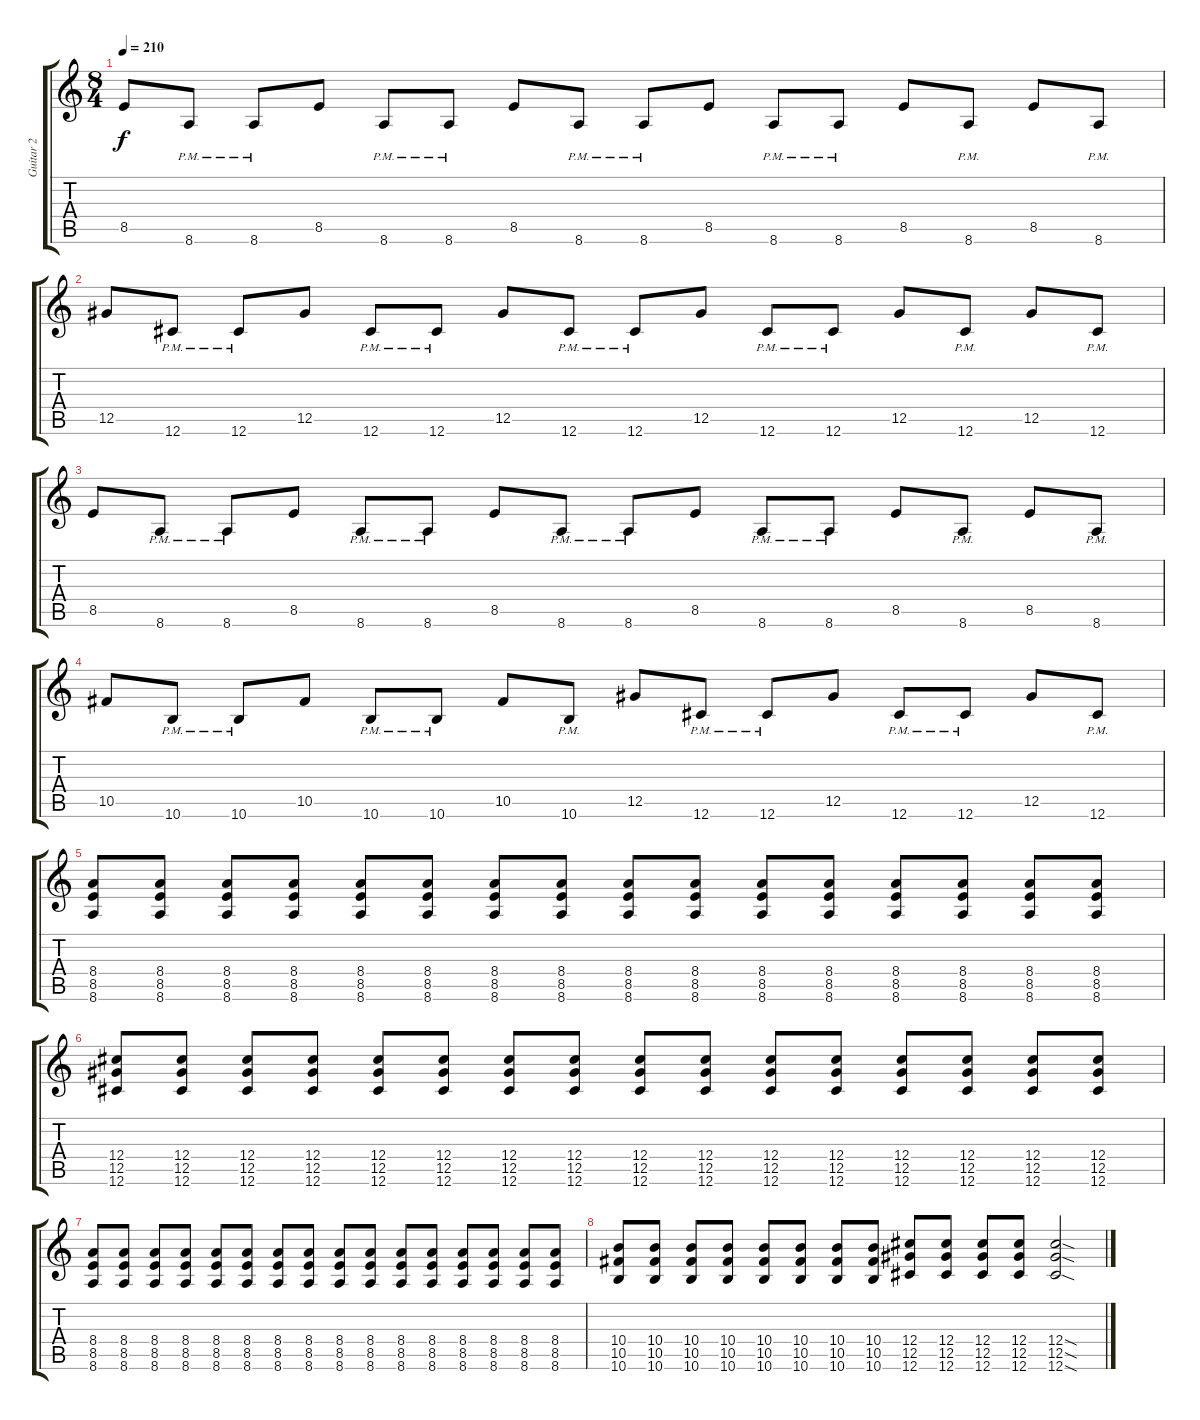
\track ("Guitar 2" "Guitar 2") {instrument distortionguitar}
\staff {score tabs}
\tuning (Eb4 Bb3 Gb3 Db3 Ab2 Db2) {hide}
\ts (8 4)
\tempo 210
\clef g2
\ks c
8.5.8{dy f} 8.6{pm}.8 8.6{pm}.8 8.5.8 8.6{pm}.8 8.6{pm}.8 8.5.8 8.6{pm}.8 8.6{pm}.8 8.5.8 8.6{pm}.8 8.6{pm}.8 8.5.8 8.6{pm}.8 8.5.8 8.6{pm}.8 |
12.5.8 12.6{pm}.8 12.6{pm}.8 12.5.8 12.6{pm}.8 12.6{pm}.8 12.5.8 12.6{pm}.8 12.6{pm}.8 12.5.8 12.6{pm}.8 12.6{pm}.8 12.5.8 12.6{pm}.8 12.5.8 12.6{pm}.8 |
8.5.8 8.6{pm}.8 8.6{pm}.8 8.5.8 8.6{pm}.8 8.6{pm}.8 8.5.8 8.6{pm}.8 8.6{pm}.8 8.5.8 8.6{pm}.8 8.6{pm}.8 8.5.8 8.6{pm}.8 8.5.8 8.6{pm}.8 |
10.5.8 10.6{pm}.8 10.6{pm}.8 10.5.8 10.6{pm}.8 10.6{pm}.8 10.5.8 10.6{pm}.8 12.5.8 12.6{pm}.8 12.6{pm}.8 12.5.8 12.6{pm}.8 12.6{pm}.8 12.5.8 12.6{pm}.8 |
(8.4 8.5 8.6).8{volume 13} (8.4 8.5 8.6).8 (8.4 8.5 8.6).8 (8.4 8.5 8.6).8 (8.4 8.5 8.6).8 (8.4 8.5 8.6).8 (8.4 8.5 8.6).8 (8.4 8.5 8.6).8 (8.4 8.5 8.6).8 (8.4 8.5 8.6).8 (8.4 8.5 8.6).8 (8.4 8.5 8.6).8 (8.4 8.5 8.6).8 (8.4 8.5 8.6).8 (8.4 8.5 8.6).8 (8.4 8.5 8.6).8 |
(12.4 12.5 12.6).8 (12.4 12.5 12.6).8 (12.4 12.5 12.6).8 (12.4 12.5 12.6).8 (12.4 12.5 12.6).8 (12.4 12.5 12.6).8 (12.4 12.5 12.6).8 (12.4 12.5 12.6).8 (12.4 12.5 12.6).8 (12.4 12.5 12.6).8 (12.4 12.5 12.6).8 (12.4 12.5 12.6).8 (12.4 12.5 12.6).8 (12.4 12.5 12.6).8 (12.4 12.5 12.6).8 (12.4 12.5 12.6).8 |
(8.4 8.5 8.6).8 (8.4 8.5 8.6).8 (8.4 8.5 8.6).8 (8.4 8.5 8.6).8 (8.4 8.5 8.6).8 (8.4 8.5 8.6).8 (8.4 8.5 8.6).8 (8.4 8.5 8.6).8 (8.4 8.5 8.6).8 (8.4 8.5 8.6).8 (8.4 8.5 8.6).8 (8.4 8.5 8.6).8 (8.4 8.5 8.6).8 (8.4 8.5 8.6).8 (8.4 8.5 8.6).8 (8.4 8.5 8.6).8 |
(10.4 10.5 10.6).8 (10.4 10.5 10.6).8 (10.4 10.5 10.6).8 (10.4 10.5 10.6).8 (10.4 10.5 10.6).8 (10.4 10.5 10.6).8 (10.4 10.5 10.6).8 (10.4 10.5 10.6).8 (12.4 12.5 12.6).8 (12.4 12.5 12.6).8 (12.4 12.5 12.6).8 (12.4 12.5 12.6).8 (12.4{sod} 12.5{sod} 12.6{sod}).2
